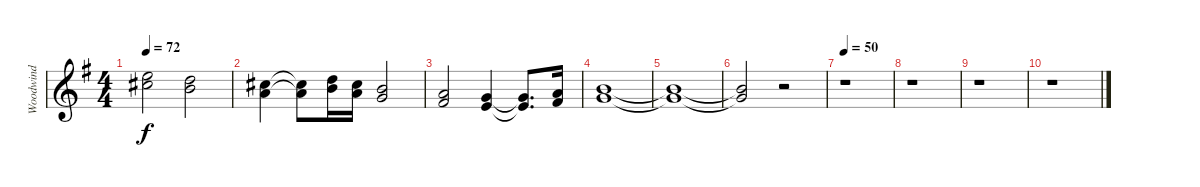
\track ("Woodwind" "Woodwind") {instrument flute}
\staff {score}
\tuning (E5 B4 G4 D4 A3 E3) {hide}
\ts (4 4)
\tempo 72
\clef g2
\ks eminor
(0.1 2.2).2{dy f} (0.2 7.3).2 |
(2.2 2.3).4 (2.2{t} 2.3{t}).8 (0.2 7.3).16 (2.2 2.3).16 (0.2 0.3).2 |
(2.3 4.4).2 (0.3 2.4).4 (0.3{t} 2.4{t}).8{d} (2.3 4.4).16 |
(0.2 0.3).1 |
(0.2{t} 0.3{t}).1 |
(0.2{t} 0.3{t}).2 r.2 |
\tempo 50
r.1 |
r.1 |
r.1 |
r.1
